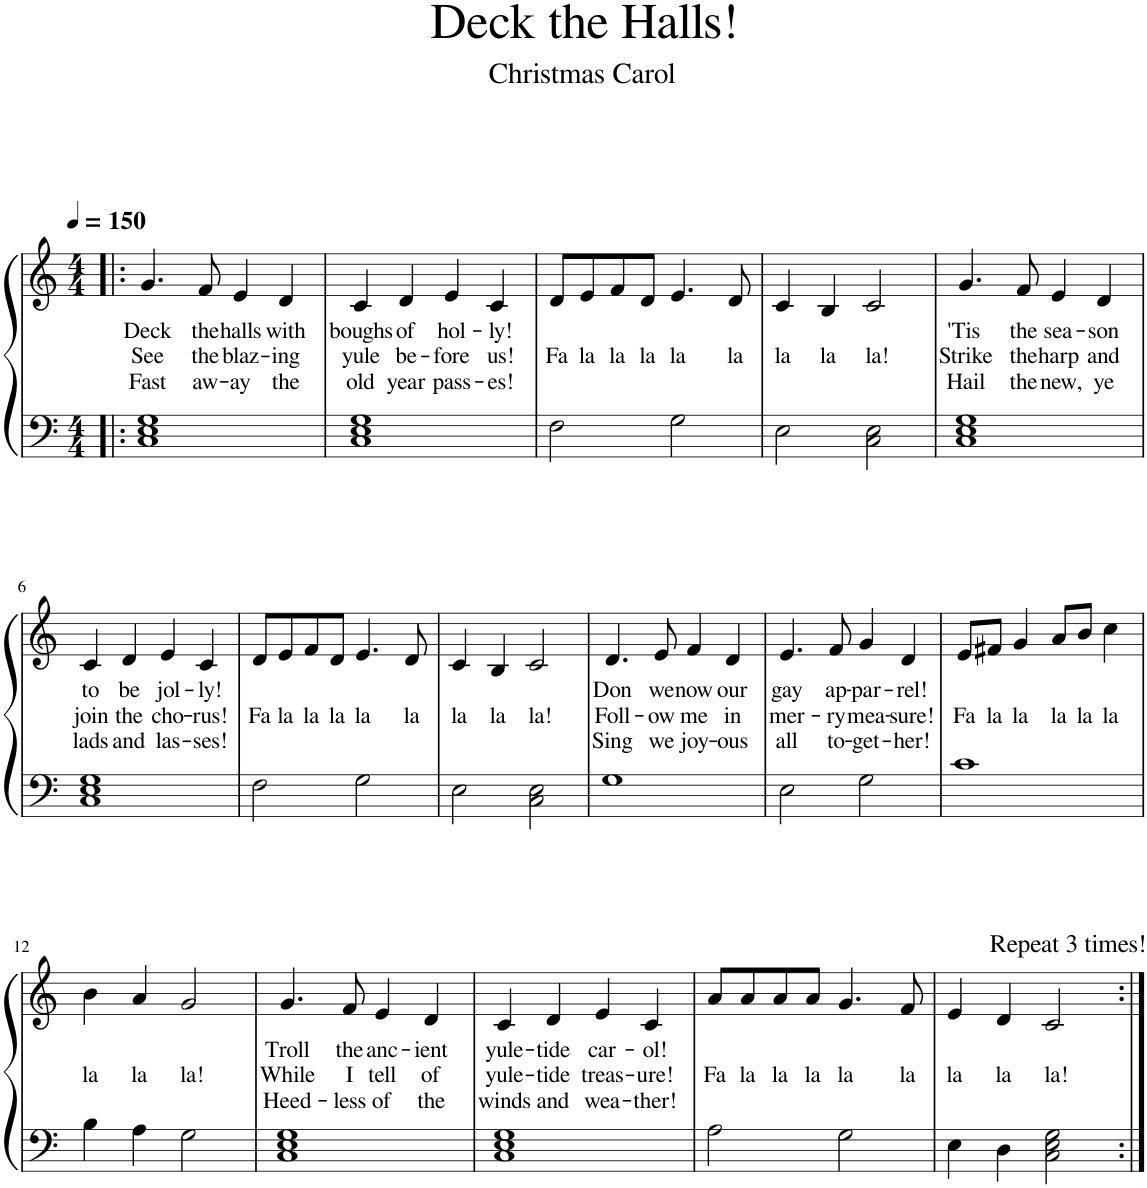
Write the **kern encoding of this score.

**kern	**kern	**text	**text	**text
*part1	*part1	*part1	*part1	*part1
*staff2	*staff1	*staff1	*staff1	*staff1
*I"Piano	*	*	*	*
*I'Pno.	*	*	*	*
*clefF4	*clefG2	*	*	*
*k[]	*k[]	*	*	*
*M4/4	*M4/4	*	*	*
*MM150	*MM150	*	*	*
=1!|:	=1!|:	=1!|:	=1!|:	=1!|:
!	!	!LO:LY:b	!LO:LY:b	!LO:LY:b
1C 1E 1G	4.g/	Deck	See	Fast
!	!	!LO:LY:b	!LO:LY:b	!LO:LY:b
.	8f/	the	the	aw-
!	!	!LO:LY:b	!LO:LY:b	!LO:LY:b
.	4e/	halls	blaz-	-ay
!	!	!LO:LY:b	!LO:LY:b	!LO:LY:b
.	4d/	with	-ing	the
=2	=2	=2	=2	=2
!	!	!LO:LY:b	!LO:LY:b	!LO:LY:b
1C 1E 1G	4c/	boughs	yule	old
!	!	!LO:LY:b	!LO:LY:b	!LO:LY:b
.	4d/	of	be-	year
!	!	!LO:LY:b	!LO:LY:b	!LO:LY:b
.	4e/	hol-	-fore	pass-
!	!	!LO:LY:b	!LO:LY:b	!LO:LY:b
.	4c/	-ly!	us!	-es!
=3	=3	=3	=3	=3
!	!	!	!LO:LY:b	!
2F\	8d/L	.	Fa	.
!	!	!	!LO:LY:b	!
.	8e/	.	la	.
!	!	!	!LO:LY:b	!
.	8f/	.	la	.
!	!	!	!LO:LY:b	!
.	8d/J	.	la	.
!	!	!	!LO:LY:b	!
2G\	4.e/	.	la	.
!	!	!	!LO:LY:b	!
.	8d/	.	la	.
=4	=4	=4	=4	=4
!	!	!	!LO:LY:b	!
2E\	4c/	.	la	.
!	!	!	!LO:LY:b	!
.	4B/	.	la	.
!	!	!	!LO:LY:b	!
2C\ 2E\	2c/	.	la!	.
=5	=5	=5	=5	=5
!	!	!LO:LY:b	!LO:LY:b	!LO:LY:b
1C 1E 1G	4.g/	'Tis	Strike	Hail
!	!	!LO:LY:b	!LO:LY:b	!LO:LY:b
.	8f/	the	the	the
!	!	!LO:LY:b	!LO:LY:b	!LO:LY:b
.	4e/	sea-	harp	new,
!	!	!LO:LY:b	!LO:LY:b	!LO:LY:b
.	4d/	-son	and	ye
!!LO:LB:g=z
=6	=6	=6	=6	=6
!	!	!LO:LY:b	!LO:LY:b	!LO:LY:b
1C 1E 1G	4c/	to	join	lads
!	!	!LO:LY:b	!LO:LY:b	!LO:LY:b
.	4d/	be	the	and
!	!	!LO:LY:b	!LO:LY:b	!LO:LY:b
.	4e/	jol-	cho-	las-
!	!	!LO:LY:b	!LO:LY:b	!LO:LY:b
.	4c/	-ly!	-rus!	-ses!
=7	=7	=7	=7	=7
!	!	!	!LO:LY:b	!
2F\	8d/L	.	Fa	.
!	!	!	!LO:LY:b	!
.	8e/	.	la	.
!	!	!	!LO:LY:b	!
.	8f/	.	la	.
!	!	!	!LO:LY:b	!
.	8d/J	.	la	.
!	!	!	!LO:LY:b	!
2G\	4.e/	.	la	.
!	!	!	!LO:LY:b	!
.	8d/	.	la	.
=8	=8	=8	=8	=8
!	!	!	!LO:LY:b	!
2E\	4c/	.	la	.
!	!	!	!LO:LY:b	!
.	4B/	.	la	.
!	!	!	!LO:LY:b	!
2C\ 2E\	2c/	.	la!	.
=9	=9	=9	=9	=9
!	!	!LO:LY:b	!LO:LY:b	!LO:LY:b
1G	4.d/	Don	Foll-	Sing
!	!	!LO:LY:b	!LO:LY:b	!LO:LY:b
.	8e/	we	-ow	we
!	!	!LO:LY:b	!LO:LY:b	!LO:LY:b
.	4f/	now	me	joy-
!	!	!LO:LY:b	!LO:LY:b	!LO:LY:b
.	4d/	our	in	-ous
=10	=10	=10	=10	=10
!	!	!LO:LY:b	!LO:LY:b	!LO:LY:b
2E\	4.e/	gay	mer-	all
!	!	!LO:LY:b	!LO:LY:b	!LO:LY:b
.	8f/	ap-	-ry	to-
!	!	!LO:LY:b	!LO:LY:b	!LO:LY:b
2G\	4g/	-par-	mea-	-get-
!	!	!LO:LY:b	!LO:LY:b	!LO:LY:b
.	4d/	-rel!	-sure!	-her!
=11	=11	=11	=11	=11
!	!	!	!LO:LY:b	!
1c	8e/L	.	Fa	.
!	!	!	!LO:LY:b	!
.	8f#X/J	.	la	.
!	!	!	!LO:LY:b	!
.	4g/	.	la	.
!	!	!	!LO:LY:b	!
.	8a/L	.	la	.
!	!	!	!LO:LY:b	!
.	8b/J	.	la	.
!	!	!	!LO:LY:b	!
.	4cc\	.	la	.
!!LO:LB:g=z
=12	=12	=12	=12	=12
!	!	!	!LO:LY:b	!
4B\	4b\	.	la	.
!	!	!	!LO:LY:b	!
4A\	4a/	.	la	.
!	!	!	!LO:LY:b	!
2G\	2g/	.	la!	.
=13	=13	=13	=13	=13
!	!	!LO:LY:b	!LO:LY:b	!LO:LY:b
1C 1E 1G	4.g/	Troll	While	Heed-
!	!	!LO:LY:b	!LO:LY:b	!LO:LY:b
.	8f/	the	I	-less
!	!	!LO:LY:b	!LO:LY:b	!LO:LY:b
.	4e/	anc-	tell	of
!	!	!LO:LY:b	!LO:LY:b	!LO:LY:b
.	4d/	-ient	of	the
=14	=14	=14	=14	=14
!	!	!LO:LY:b	!LO:LY:b	!LO:LY:b
1C 1E 1G	4c/	yule-	yule-	winds
!	!	!LO:LY:b	!LO:LY:b	!LO:LY:b
.	4d/	-tide	-tide	and
!	!	!LO:LY:b	!LO:LY:b	!LO:LY:b
.	4e/	car-	treas-	wea-
!	!	!LO:LY:b	!LO:LY:b	!LO:LY:b
.	4c/	-ol!	-ure!	-ther!
=15	=15	=15	=15	=15
!	!	!	!LO:LY:b	!
2A\	8a/L	.	Fa	.
!	!	!	!LO:LY:b	!
.	8a/	.	la	.
!	!	!	!LO:LY:b	!
.	8a/	.	la	.
!	!	!	!LO:LY:b	!
.	8a/J	.	la	.
!	!	!	!LO:LY:b	!
2G\	4.g/	.	la	.
!	!	!	!LO:LY:b	!
.	8f/	.	la	.
=16	=16	=16	=16	=16
!	!	!	!LO:LY:b	!
4E\	4e/	.	la	.
!	!	!	!LO:LY:b	!
4D\	4d/	.	la	.
!	!	!	!LO:LY:b	!
2C\ 2E\ 2G\	2c/	.	la!	.
!	!LO:TX:a:t=Repeat 3 times!	!	!	!
!LO:TX:a:t=Repeat 3 times!	!	!	!	!
=:|!	=:|!	=:|!	=:|!	=:|!
*-	*-	*-	*-	*-
